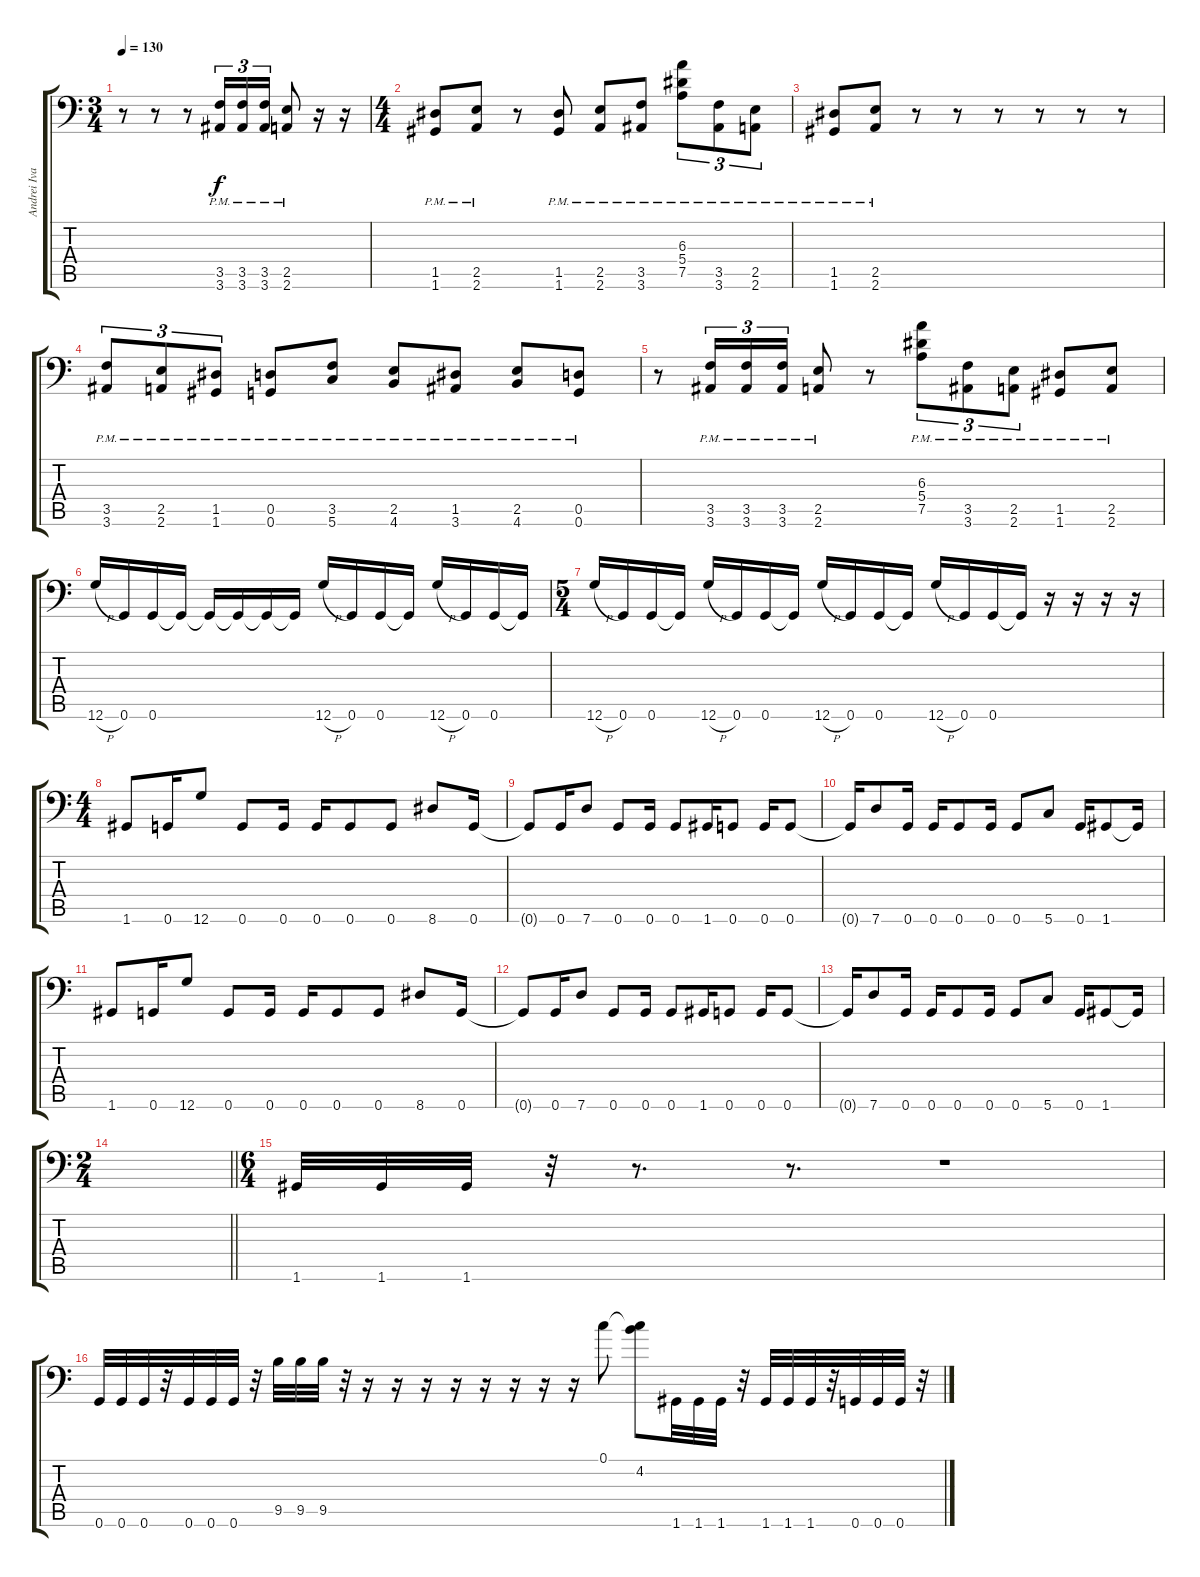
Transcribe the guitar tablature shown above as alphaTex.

\track ("Andrei Ivanov" "Andrei Iva") {instrument distortionguitar}
\staff {score tabs}
\tuning (C4 G3 Eb3 Bb2 D2 G1) {hide}
\ts (3 4)
\tempo 130
\clef f4
\ks c
r.8{dy f} r.8 r.8 (3.5{pm} 3.6{pm}).16{tu (3 2)} (3.5{pm} 3.6{pm}).16{tu (3 2)} (3.5{pm} 3.6{pm}).16{tu (3 2)} (2.5{pm} 2.6{pm}).8 r.16 r.16 |
\ts (4 4)
(1.5{pm} 1.6{pm}).8 (2.5{pm} 2.6{pm}).8 r.8 (1.5{pm} 1.6{pm}).8 (2.5{pm} 2.6{pm}).8 (3.5{pm} 3.6{pm}).8 (6.3{pm} 5.4{pm} 7.5{pm}).8{tu (3 2)} (3.5{pm} 3.6{pm}).8{tu (3 2)} (2.5{pm} 2.6{pm}).8{tu (3 2)} |
(1.5{pm} 1.6{pm}).8 (2.5{pm} 2.6{pm}).8 r.8 r.8 r.8 r.8 r.8 r.8 |
(3.5{pm} 3.6).8{tu (3 2)} (2.5{pm} 2.6).8{tu (3 2)} (1.5{pm} 1.6).8{tu (3 2)} (0.5{pm} 0.6{pm}).8 (3.5{pm} 5.6{pm}).8 (2.5{pm} 4.6{pm}).8 (1.5{pm} 3.6{pm}).8 (2.5{pm} 4.6{pm}).8 (0.5{pm} 0.6{pm}).8 |
r.8 (3.5{pm} 3.6{pm}).16{tu (3 2)} (3.5{pm} 3.6{pm}).16{tu (3 2)} (3.5{pm} 3.6{pm}).16{tu (3 2)} (2.5{pm} 2.6{pm}).8 r.8 (6.3{pm} 5.4{pm} 7.5{pm}).8{tu (3 2)} (3.5{pm} 3.6{pm}).8{tu (3 2)} (2.5{pm} 2.6{pm}).8{tu (3 2)} (1.5{pm} 1.6{pm}).8 (2.5{pm} 2.6{pm}).8 |
12.6{h}.16 0.6.16 0.6.16 0.6{t}.16 0.6{t}.16 0.6{t}.16 0.6{t}.16 0.6{t}.16 12.6{h}.16 0.6.16 0.6.16 0.6{t}.16 12.6{h}.16 0.6.16 0.6.16 0.6{t}.16 |
\ts (5 4)
12.6{h}.16 0.6.16 0.6.16 0.6{t}.16 12.6{h}.16 0.6.16 0.6.16 0.6{t}.16 12.6{h}.16 0.6.16 0.6.16 0.6{t}.16 12.6{h}.16 0.6.16 0.6.16 0.6{t}.16 r.16 r.16 r.16 r.16 |
\ts (4 4)
1.6.8 0.6.16 12.6.8 0.6.8 0.6.16 0.6.16 0.6.8 0.6.8 8.6.8 0.6.16 |
0.6{t}.8 0.6.16 7.6.8 0.6.8 0.6.16 0.6.8 1.6.16 0.6.8 0.6.16 0.6.8 |
0.6{t}.16 7.6.8 0.6.16 0.6.16 0.6.8 0.6.16 0.6.8 5.6.8 0.6.16 1.6.8 1.6{t}.16 |
1.6.8 0.6.16 12.6.8 0.6.8 0.6.16 0.6.16 0.6.8 0.6.8 8.6.8 0.6.16 |
0.6{t}.8 0.6.16 7.6.8 0.6.8 0.6.16 0.6.8 1.6.16 0.6.8 0.6.16 0.6.8 |
0.6{t}.16 7.6.8 0.6.16 0.6.16 0.6.8 0.6.16 0.6.8 5.6.8 0.6.16 1.6.8 1.6{t}.16 |
\ts (2 4)
\barLineRight lightlight
|
\ts (6 4)
1.6.32 1.6.32 1.6.32 r.32 r.8{d} r.8{d} r.1 |
0.6.32 0.6.32 0.6.32 r.32 0.6.32 0.6.32 0.6.32 r.32 9.5.32 9.5.32 9.5.32 r.32 r.16 r.16 r.16 r.16 r.16 r.16 r.16 r.16 0.1.8 (0.1{t} 4.2).8 1.6.32 1.6.32 1.6.32 r.32 1.6.32 1.6.32 1.6.32 r.32 0.6.32 0.6.32 0.6.32 r.32
